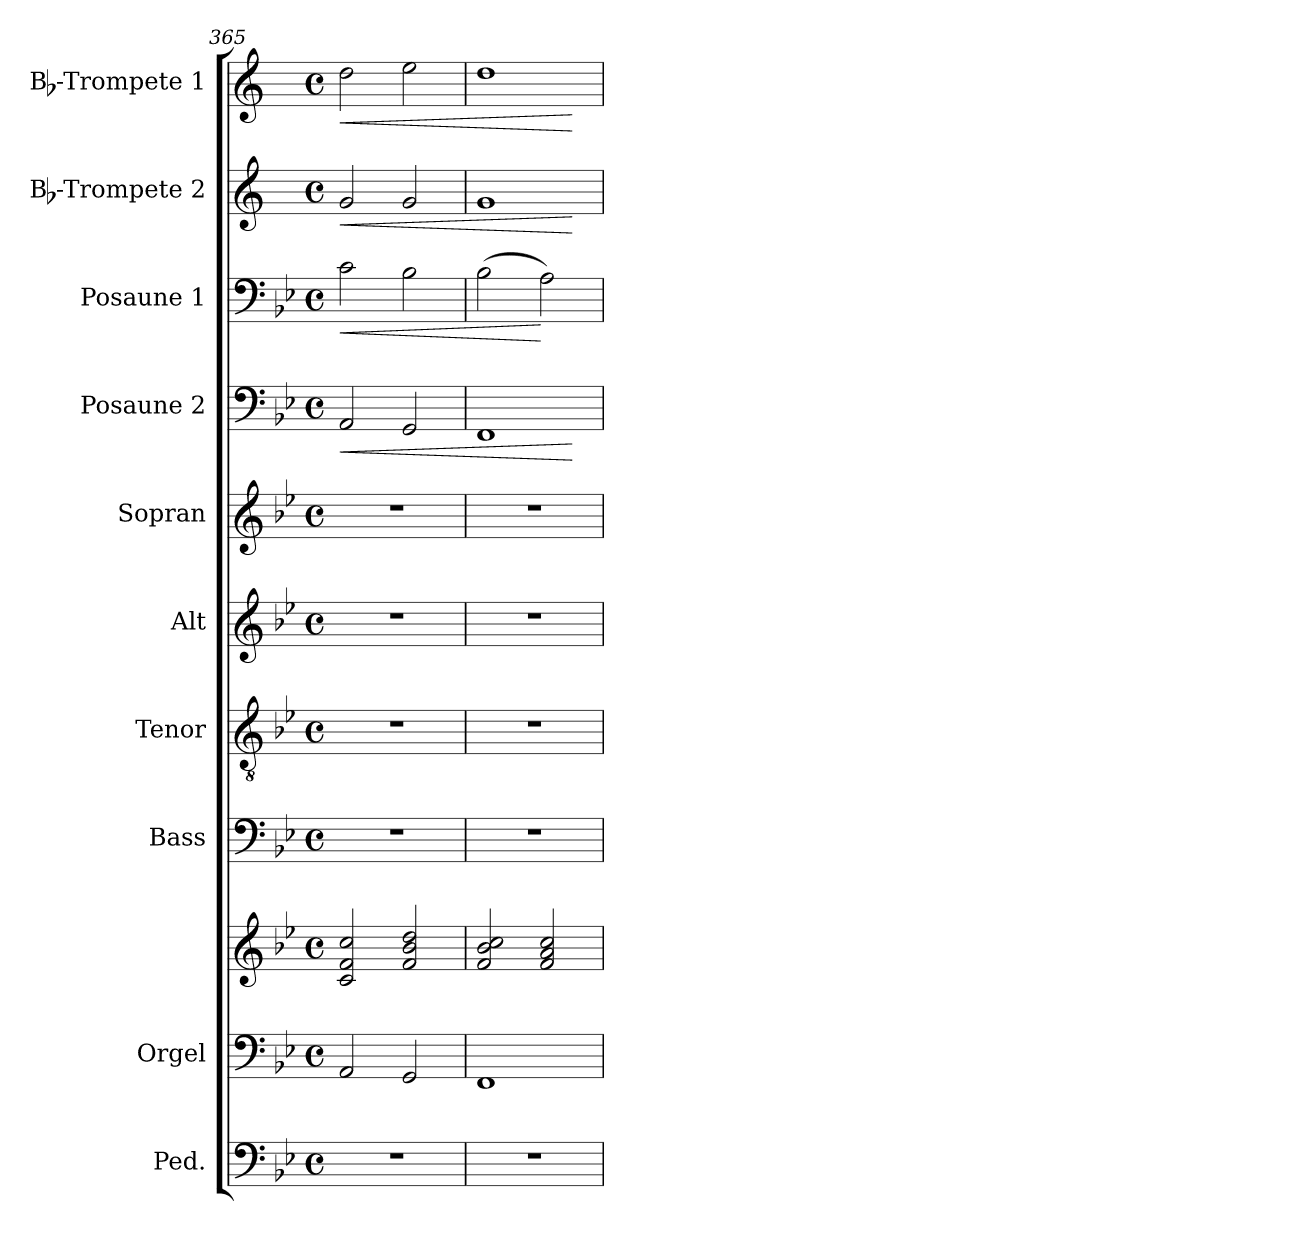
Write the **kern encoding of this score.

**kern	**kern	**kern	**kern	**kern	**kern	**kern	**kern	**dynam	**kern	**dynam	**kern	**dynam	**kern	**dynam
*part10	*part9	*part9	*part8	*part7	*part6	*part5	*part4	*part4	*part3	*part3	*part2	*part2	*part1	*part1
*staff11	*staff10	*staff9	*staff8	*staff7	*staff6	*staff5	*staff4	*staff4	*staff3	*staff3	*staff2	*staff2	*staff1	*staff1
*I"Ped.	*I"Orgel	*	*I"Bass	*I"Tenor	*I"Alt	*I"Sopran	*I"Posaune 2	*	*I"Posaune 1	*	*I"Bb-Trompete 2	*	*I"Bb-Trompete 1	*
*	*I'Org.	*	*I'B.	*I'T.	*I'A.	*I'S.	*I'Pos. 2	*	*I'Pos. 1	*	*I'Bb Trp. 2	*	*I'Bb Trp. 1	*
*clefF4	*clefF4	*clefG2	*clefF4	*clefGv2	*clefG2	*clefG2	*clefF4	*	*clefF4	*	*clefG2	*	*clefG2	*
*ITrd7c12	*	*	*	*	*	*	*	*	*	*	*ITrd1c2	*	*ITrd1c2	*
*k[b-e-]	*k[b-e-]	*k[b-e-]	*k[b-e-]	*k[b-e-]	*k[b-e-]	*k[b-e-]	*k[b-e-]	*	*k[b-e-]	*	*k[b-e-]	*	*k[b-e-]	*
*B-:	*B-:	*B-:	*B-:	*B-:	*B-:	*B-:	*B-:	*	*B-:	*	*B-:	*	*B-:	*
*M4/4	*M4/4	*M4/4	*M4/4	*M4/4	*M4/4	*M4/4	*M4/4	*	*M4/4	*	*M4/4	*	*M4/4	*
*met(c)	*met(c)	*met(c)	*met(c)	*met(c)	*met(c)	*met(c)	*met(c)	*	*met(c)	*	*met(c)	*	*met(c)	*
=365	=365	=365	=365	=365	=365	=365	=365	=365	=365	=365	=365	=365	=365	=365
!	!	!	!	!	!	!	!	!LO:HP:b	!	!LO:HP:b	!	!LO:HP:b	!	!LO:HP:b
1r	2AA/	2c/ 2f/ 2cc/	1r	1r	1r	1r	2AA/	<	2c\	<	2f/	<	2cc\	<
.	2GG/	2f/ 2b-/ 2dd/	.	.	.	.	2GG/	.	2B-\	.	2f/	.	2dd\	.
=366	=366	=366	=366	=366	=366	=366	=366	=366	=366	=366	=366	=366	=366	=366
1r	1FF	2f/ 2b-/ 2cc/	1r	1r	1r	1r	1FF	.	(>2B-\	.	1f	.	1cc	.
.	.	2f/ 2a/ 2cc/	.	.	.	.	.	.	2A\)	[	.	.	.	.
.	.	.	.	.	.	.	.	[	.	.	.	[	.	[
=	=	=	=	=	=	=	=	=	=	=	=	=	=	=
*-	*-	*-	*-	*-	*-	*-	*-	*-	*-	*-	*-	*-	*-	*-
